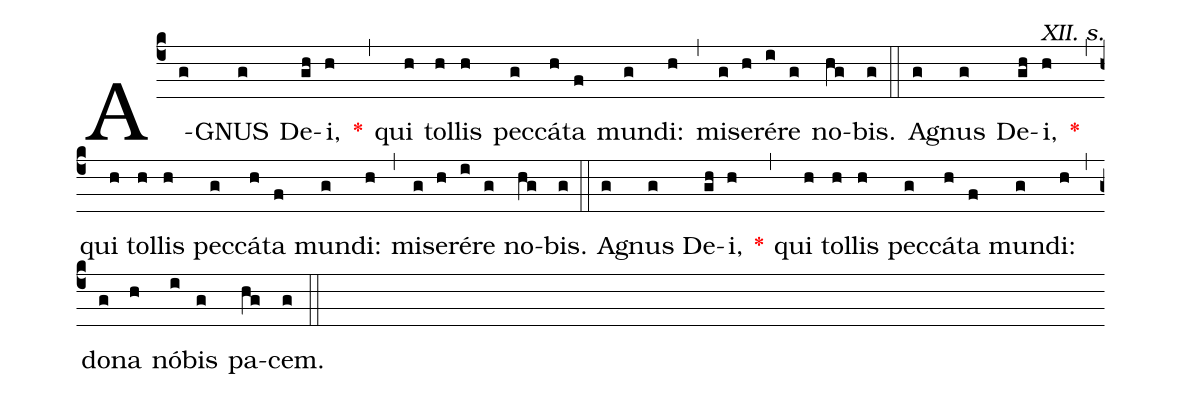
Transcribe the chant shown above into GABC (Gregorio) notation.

commentary:XII. s.;
office-part:Kyriale;
%%
(c4) A(g)GNUS(g) De(gh)i,(h) <v>\red{*}</v>(,) qui(h) tol(h)lis(h) pec(g)cá(h)ta(f) mun(g)di:(h) (,) mi(g)se(h)ré(i)re(g) no(hg)bis.(g) (::)
A(g)gnus(g) De(gh)i,(h) <v>\red{*}</v>(,) qui(h) tol(h)lis(h) pec(g)cá(h)ta(f) mun(g)di:(h) (,) mi(g)se(h)ré(i)re(g) no(hg)bis.(g) (::)
A(g)gnus(g) De(gh)i,(h) <v>\red{*}</v>(,) qui(h) tol(h)lis(h) pec(g)cá(h)ta(f) mun(g)di:(h) (,) do(g)na(h) nó(i)bis(g) pa(hg)cem.(g) (::)
